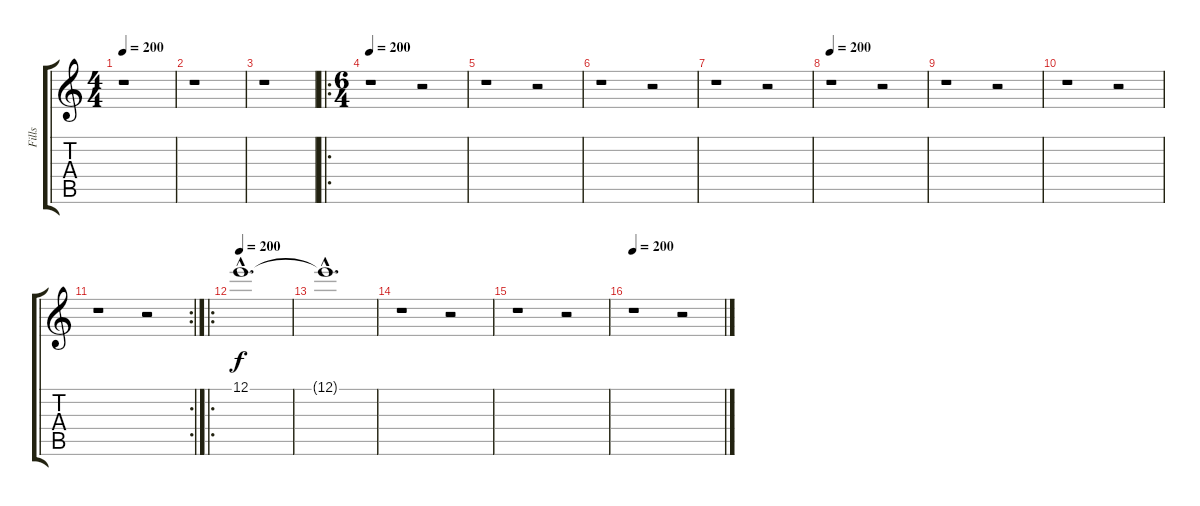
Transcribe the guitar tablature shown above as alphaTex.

\track ("Fills" "Fills") {instrument distortionguitar}
\staff {score tabs}
\tuning (E4 B3 G3 D3 A2 E2) {hide}
\ts (4 4)
\tempo 200
\clef g2
\ks c
r.1{dy f} |
r.1 |
r.1 |
\ro
\ts (6 4)
\tempo 200
r.1 r.2 |
r.1 r.2 |
r.1 r.2 |
r.1 r.2 |
\tempo 200
r.1 r.2 |
r.1 r.2 |
r.1 r.2 |
\rc 2
r.1 r.2 |
\ro
\tempo 200
12.1{hac}.1{d volume 0} |
12.1{hac t}.1{d} |
r.1 r.2 |
r.1 r.2 |
\tempo 200
r.1 r.2
